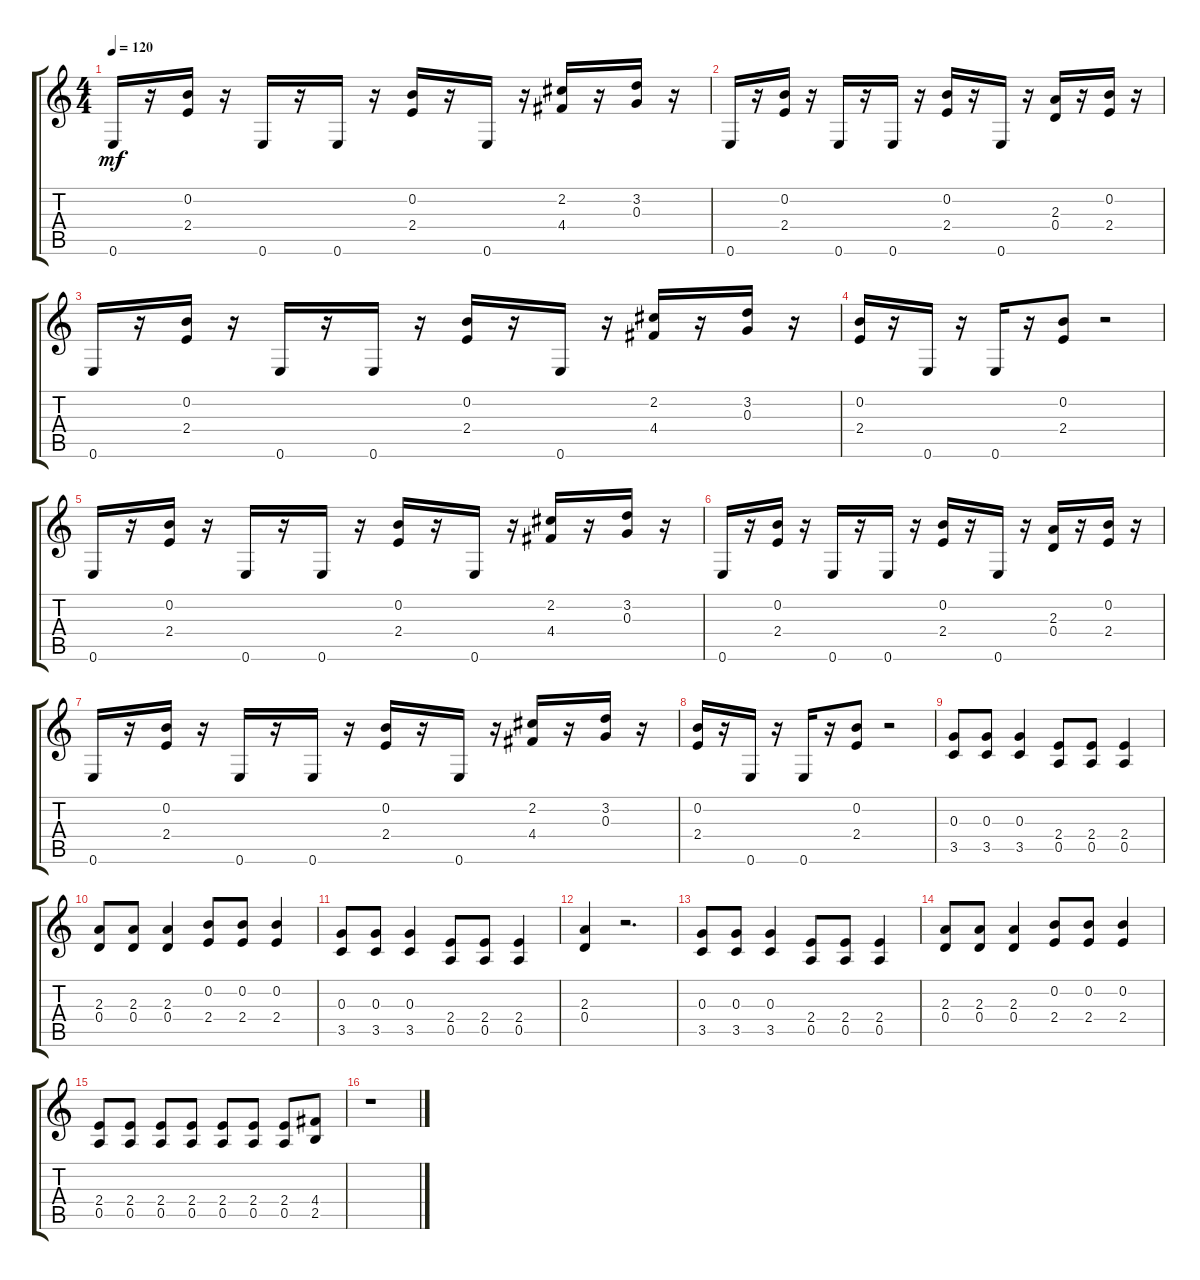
\track "" {instrument distortionguitar}
\staff {score tabs}
\tuning (E4 B3 G3 D3 A2 E2) {hide}
\ts (4 4)
\tempo 120
\clef g2
\ks c
0.6.16{dy mf instrument distortionguitar} r.16 (0.2 2.4).16 r.16 0.6.16 r.16 0.6.16 r.16 (0.2 2.4).16 r.16 0.6.16 r.16 (2.2 4.4).16 r.16 (3.2 0.3).16 r.16 |
0.6.16{instrument distortionguitar} r.16 (0.2 2.4).16 r.16 0.6.16 r.16 0.6.16 r.16 (0.2 2.4).16 r.16 0.6.16 r.16 (2.3 0.4).16 r.16 (0.2 2.4).16 r.16 |
0.6.16{instrument distortionguitar} r.16 (0.2 2.4).16 r.16 0.6.16 r.16 0.6.16 r.16 (0.2 2.4).16 r.16 0.6.16 r.16 (2.2 4.4).16 r.16 (3.2 0.3).16 r.16 |
(0.2 2.4).16{instrument distortionguitar} r.16 0.6.16 r.16 0.6.16 r.16 (0.2 2.4).8 r.2 |
0.6.16{instrument distortionguitar} r.16 (0.2 2.4).16 r.16 0.6.16 r.16 0.6.16 r.16 (0.2 2.4).16 r.16 0.6.16 r.16 (2.2 4.4).16 r.16 (3.2 0.3).16 r.16 |
0.6.16{instrument distortionguitar} r.16 (0.2 2.4).16 r.16 0.6.16 r.16 0.6.16 r.16 (0.2 2.4).16 r.16 0.6.16 r.16 (2.3 0.4).16 r.16 (0.2 2.4).16 r.16 |
0.6.16{instrument distortionguitar} r.16 (0.2 2.4).16 r.16 0.6.16 r.16 0.6.16 r.16 (0.2 2.4).16 r.16 0.6.16 r.16 (2.2 4.4).16 r.16 (3.2 0.3).16 r.16 |
(0.2 2.4).16{instrument distortionguitar} r.16 0.6.16 r.16 0.6.16 r.16 (0.2 2.4).8 r.2 |
(0.3 3.5).8{instrument distortionguitar} (0.3 3.5).8 (0.3 3.5).4 (2.4 0.5).8 (2.4 0.5).8 (2.4 0.5).4 |
(2.3 0.4).8{instrument distortionguitar} (2.3 0.4).8 (2.3 0.4).4 (0.2 2.4).8 (0.2 2.4).8 (0.2 2.4).4 |
(0.3 3.5).8{instrument distortionguitar} (0.3 3.5).8 (0.3 3.5).4 (2.4 0.5).8 (2.4 0.5).8 (2.4 0.5).4 |
(2.3 0.4).4{instrument distortionguitar} r.2{d} |
(0.3 3.5).8{instrument distortionguitar} (0.3 3.5).8 (0.3 3.5).4 (2.4 0.5).8 (2.4 0.5).8 (2.4 0.5).4 |
(2.3 0.4).8{instrument distortionguitar} (2.3 0.4).8 (2.3 0.4).4 (0.2 2.4).8 (0.2 2.4).8 (0.2 2.4).4 |
(2.4 0.5).8{instrument distortionguitar} (2.4 0.5).8 (2.4 0.5).8 (2.4 0.5).8 (2.4 0.5).8 (2.4 0.5).8 (2.4 0.5).8 (4.4 2.5).8 |
r.1
